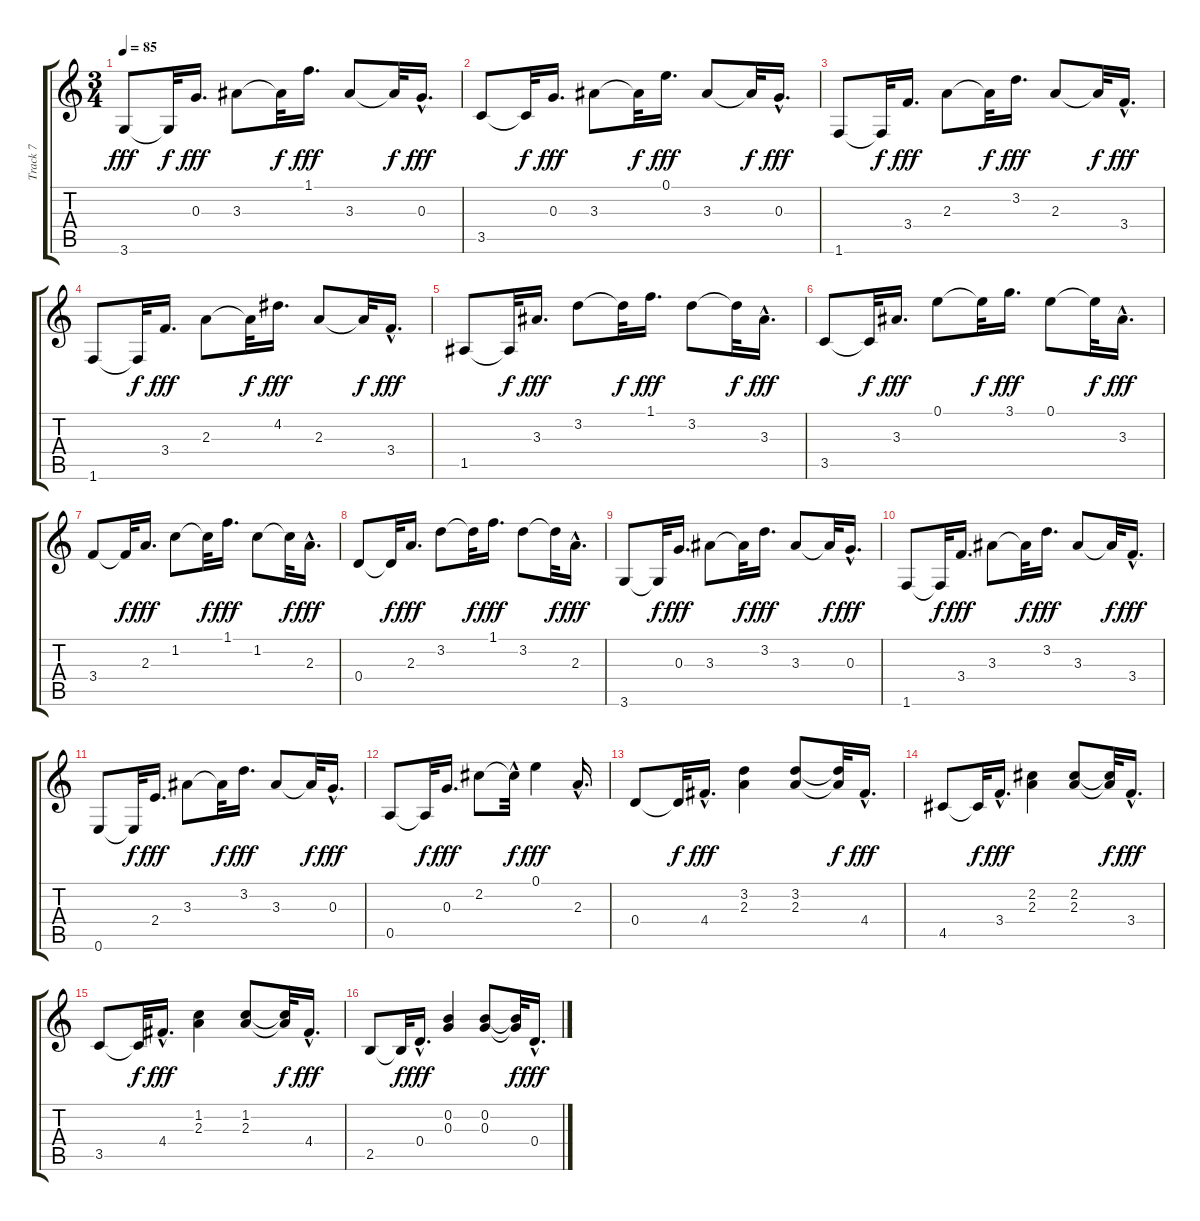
\track ("Track 7" "Track 7") {instrument electricguitarclean}
\staff {score tabs}
\tuning (E4 B3 G3 D3 A2 E2) {hide}
\ts (3 4)
\tempo 85
\clef g2
\ks c
3.6.8{dy fff} 3.6{t}.32{dy f} 0.3.16{d dy fff} 3.3.8 3.3{t}.32{dy f} 1.1.16{d dy fff} 3.3.8 3.3{t}.32{dy f} 0.3{hac}.16{d dy fff} |
3.5.8 3.5{t}.32{dy f} 0.3.16{d dy fff} 3.3.8 3.3{t}.32{dy f} 0.1.16{d dy fff} 3.3.8 3.3{t}.32{dy f} 0.3{hac}.16{d dy fff} |
1.6.8 1.6{t}.32{dy f} 3.4.16{d dy fff} 2.3.8 2.3{t}.32{dy f} 3.2.16{d dy fff} 2.3.8 2.3{t}.32{dy f} 3.4{hac}.16{d dy fff} |
1.6.8 1.6{t}.32{dy f} 3.4.16{d dy fff} 2.3.8 2.3{t}.32{dy f} 4.2.16{d dy fff} 2.3.8 2.3{t}.32{dy f} 3.4{hac}.16{d dy fff} |
1.5.8 1.5{t}.32{dy f} 3.3.16{d dy fff} 3.2.8 3.2{t}.32{dy f} 1.1.16{d dy fff} 3.2.8 3.2{t}.32{dy f} 3.3{hac}.16{d dy fff} |
3.5.8 3.5{t}.32{dy f} 3.3.16{d dy fff} 0.1.8 0.1{t}.32{dy f} 3.1.16{d dy fff} 0.1.8 0.1{t}.32{dy f} 3.3{hac}.16{d dy fff} |
3.4.8 3.4{t}.32{dy f} 2.3.16{d dy fff} 1.2.8 1.2{t}.32{dy f} 1.1.16{d dy fff} 1.2.8 1.2{t}.32{dy f} 2.3{hac}.16{d dy fff} |
0.4.8 0.4{t}.32{dy f} 2.3.16{d dy fff} 3.2.8 3.2{t}.32{dy f} 1.1.16{d dy fff} 3.2.8 3.2{t}.32{dy f} 2.3{hac}.16{d dy fff} |
3.6.8 3.6{t}.32{dy f} 0.3.16{d dy fff} 3.3.8 3.3{t}.32{dy f} 3.2.16{d dy fff} 3.3.8 3.3{t}.32{dy f} 0.3{hac}.16{d dy fff} |
1.6.8 1.6{t}.32{dy f} 3.4.16{d dy fff} 3.3.8 3.3{t}.32{dy f} 3.2.16{d dy fff} 3.3.8 3.3{t}.32{dy f} 3.4{hac}.16{d dy fff} |
0.6.8 0.6{t}.32{dy f} 2.4.16{d dy fff} 3.3.8 3.3{t}.32{dy f} 3.2.16{d dy fff} 3.3.8 3.3{t}.32{dy f} 0.3{hac}.16{d dy fff} |
0.5.8 0.5{t}.32{dy f} 0.3.16{d dy fff} 2.2.8 2.2{hac t}.32{dy f} 0.1.4{dy fff} 2.3{hac}.16{d} |
0.4.8 0.4{t}.32{dy f} 4.4{hac}.16{d dy fff} (3.2 2.3).4 (3.2 2.3).8 (3.2{t} 2.3{t}).32{dy f} 4.4{hac}.16{d dy fff} |
4.5.8 4.5{t}.32{dy f} 3.4{hac}.16{d dy fff} (2.2 2.3).4 (2.2 2.3).8 (2.2{t} 2.3{t}).32{dy f} 3.4{hac}.16{d dy fff} |
3.5.8 3.5{t}.32{dy f} 4.4{hac}.16{d dy fff} (1.2 2.3).4 (1.2 2.3).8 (1.2{t} 2.3{t}).32{dy f} 4.4{hac}.16{d dy fff} |
2.5.8 2.5{t}.32{dy f} 0.4{hac}.16{d dy fff} (0.2 0.3).4 (0.2 0.3).8 (0.2{t} 0.3{t}).32{dy f} 0.4{hac}.16{d dy fff}
